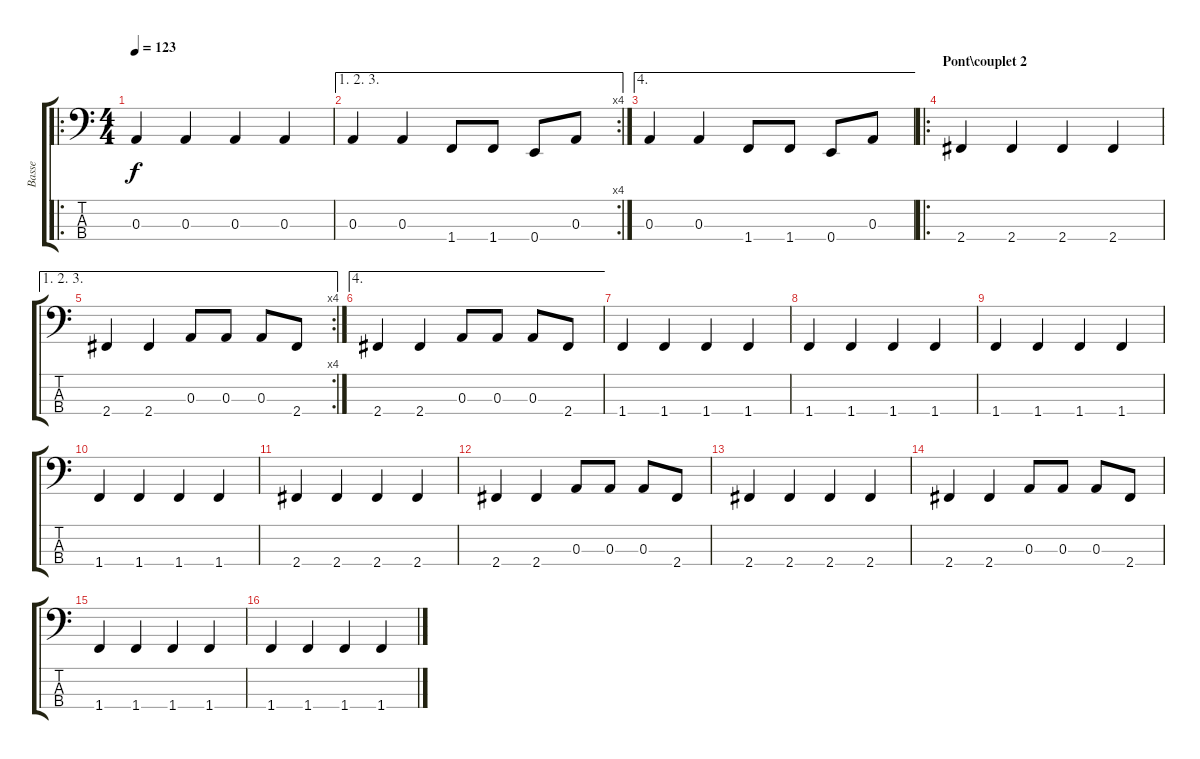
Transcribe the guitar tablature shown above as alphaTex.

\track ("Basse" "Basse") {instrument electricbassfinger}
\staff {score tabs}
\tuning (G2 D2 A1 E1) {hide}
\ro
\ts (4 4)
\tempo 123
\clef f4
\ks c
0.3.4{dy f} 0.3.4 0.3.4 0.3.4 |
\ae (1 2 3)
\rc 4
0.3.4 0.3.4 1.4.8 1.4.8 0.4.8 0.3.8 |
\ae 4
0.3.4 0.3.4 1.4.8 1.4.8 0.4.8 0.3.8 |
\ro
\section ("" "Pont\\couplet 2")
2.4.4 2.4.4 2.4.4 2.4.4 |
\ae (1 2 3)
\rc 4
2.4.4 2.4.4 0.3.8 0.3.8 0.3.8 2.4.8 |
\ae 4
2.4.4 2.4.4 0.3.8 0.3.8 0.3.8 2.4.8 |
1.4.4 1.4.4 1.4.4 1.4.4 |
1.4.4 1.4.4 1.4.4 1.4.4 |
1.4.4 1.4.4 1.4.4 1.4.4 |
1.4.4 1.4.4 1.4.4 1.4.4 |
2.4.4 2.4.4 2.4.4 2.4.4 |
2.4.4 2.4.4 0.3.8 0.3.8 0.3.8 2.4.8 |
2.4.4 2.4.4 2.4.4 2.4.4 |
2.4.4 2.4.4 0.3.8 0.3.8 0.3.8 2.4.8 |
1.4.4 1.4.4 1.4.4 1.4.4 |
1.4.4 1.4.4 1.4.4 1.4.4
